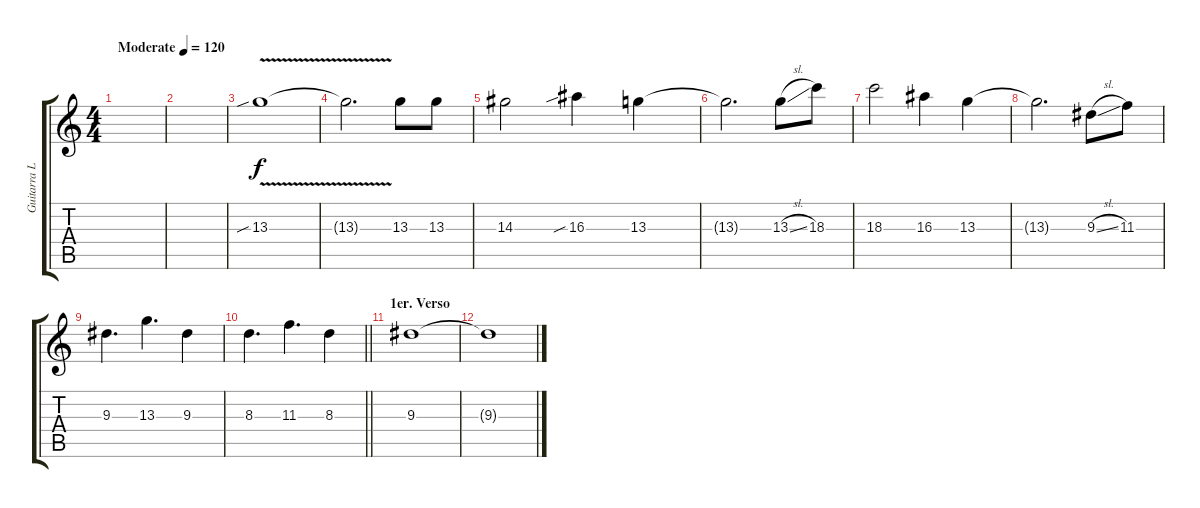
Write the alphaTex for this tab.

\track ("Guitarra Lider" "Guitarra L") {instrument overdrivenguitar}
\staff {score tabs}
\tuning (Eb4 Bb3 Gb3 Db3 Ab2 Eb2) {hide}
\ts (4 4)
\tempo (120 "Moderate")
\clef g2
\ks c
|
|
13.3{v sib}.1 |
13.3{t}.2{d} 13.3.8 13.3.8 |
14.3.2 16.3{sib}.4 13.3.4 |
13.3{t}.2{d} 13.3{sl}.8 18.3.8 |
18.3.2 16.3.4 13.3.4 |
13.3{t}.2{d} 9.3{sl}.8 11.3.8 |
9.3.4{d} 13.3.4{d} 9.3.4 |
\barLineRight lightlight
8.3.4{d} 11.3.4{d} 8.3.4 |
\section ("" "1er. Verso")
9.3.1 |
9.3{t}.1
